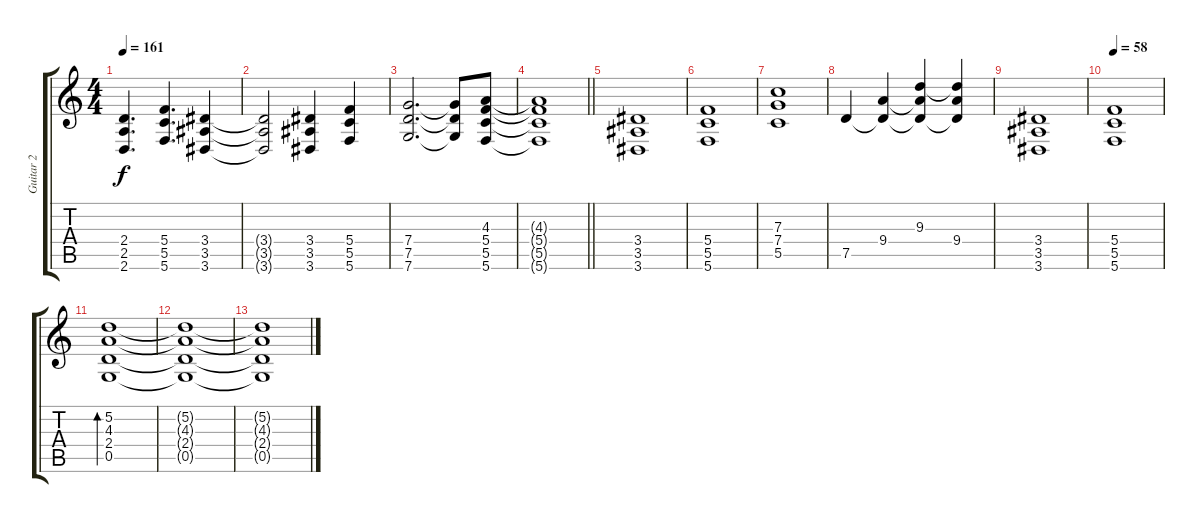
\track ("Guitar 2" "Guitar 2") {instrument overdrivenguitar}
\staff {score tabs}
\tuning (D4 A3 F3 C3 G2 C2) {hide}
\ts (4 4)
\tempo 161
\clef g2
\ks c
(2.4 2.5 2.6).4{d dy f} (5.4 5.5 5.6).4{d} (3.4 3.5 3.6).4 |
(3.4{t} 3.5{t} 3.6{t}).2 (3.4 3.5 3.6).4 (5.4 5.5 5.6).4 |
(7.4 7.5 7.6).2{d} (7.4{t} 7.5{t} 7.6{t}).8 (4.3 5.4 5.5 5.6).8 |
\barLineRight lightlight
(4.3{t} 5.4{t} 5.5{t} 5.6{t}).1 |
(3.4 3.5 3.6).1 |
(5.4 5.5 5.6).1 |
(7.3 7.4 5.5).1 |
7.5.4 (9.4 7.5{t}).4 (9.3 9.4{t} 7.5{t}).4 (9.3{t} 9.4 7.5{t}).4 |
(3.4 3.5 3.6).1 |
\tempo 58
(5.4 5.5 5.6).1 |
(5.2 4.3 2.4 0.5).1{bd 240} |
(5.2{t} 4.3{t} 2.4{t} 0.5{t}).1 |
(5.2{t} 4.3{t} 2.4{t} 0.5{t}).1
